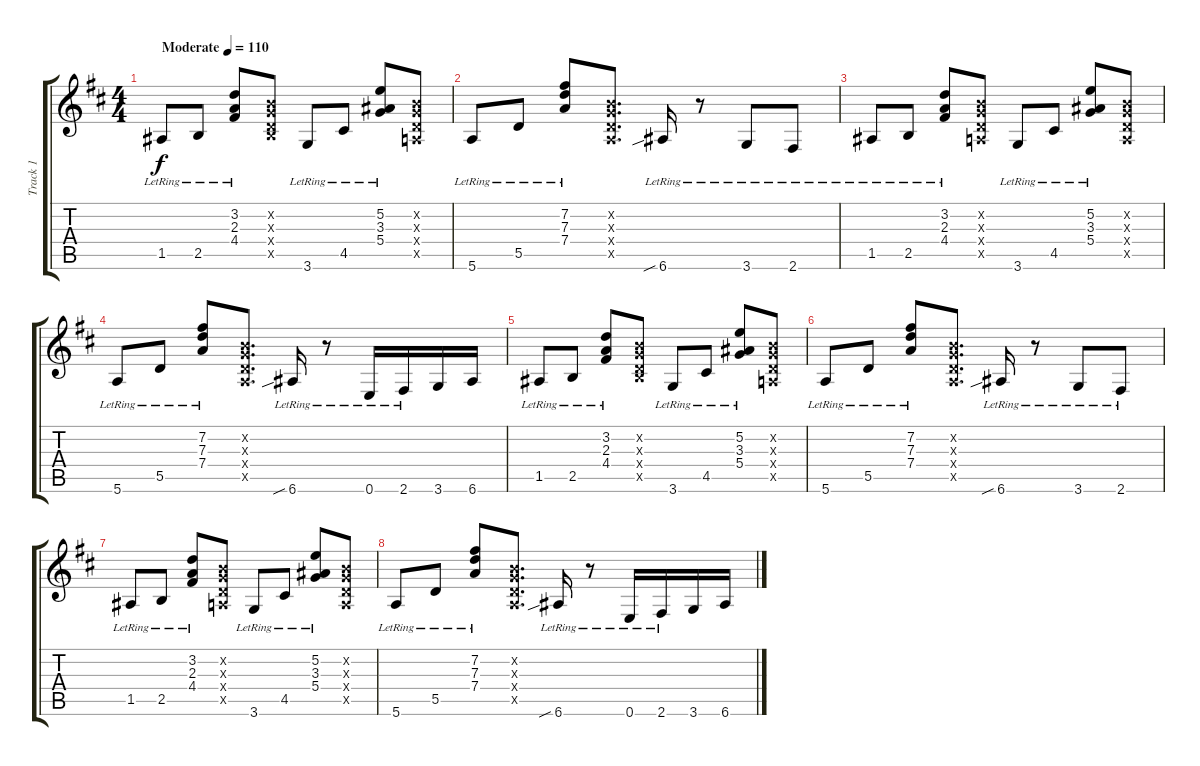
\track ("Track 1" "Track 1") {instrument electricguitarjazz}
\staff {score tabs}
\tuning (E4 B3 G3 D3 A2 E2) {hide}
\ts (4 4)
\tempo (110 "Moderate")
\clef g2
\ks bminor
1.5{lr}.8{dy f instrument electricguitarjazz} 2.5{lr}.8 (3.2{lr} 2.3{lr} 4.4{lr}).8 (0.2{x} 0.3{x} 0.4{x} 2.5{x}).8 3.6{lr}.8 4.5{lr}.8 (5.2{lr} 3.3{lr} 5.4{lr}).8 (0.2{x} 0.3{x} 0.4{x} 0.5{x}).8 |
5.6{lr}.8 5.5{lr}.8 (7.2{lr} 7.3{lr} 7.4{lr}).8 (0.2{x} 0.3{x} 0.4{x} 0.5{x}).8{d} 6.6{sib lr}.16 r.8 3.6{lr}.8 2.6{lr}.8 |
1.5{lr}.8 2.5{lr}.8 (3.2{lr} 2.3{lr} 4.4{lr}).8 (0.2{x} 0.3{x} 0.4{x} 0.5{x}).8 3.6{lr}.8 4.5{lr}.8 (5.2{lr} 3.3{lr} 5.4{lr}).8 (0.2{x} 0.3{x} 0.4{x} 0.5{x}).8 |
5.6{lr}.8 5.5{lr}.8 (7.2{lr} 7.3{lr} 7.4{lr}).8 (0.2{x} 0.3{x} 0.4{x} 0.5{x}).8{d} 6.6{sib lr}.16 r.8 0.6{lr}.16 2.6{lr}.16 3.6.16 6.6.16 |
1.5{lr}.8 2.5{lr}.8 (3.2{lr} 2.3{lr} 4.4{lr}).8 (0.2{x} 0.3{x} 0.4{x} 2.5{x}).8 3.6{lr}.8 4.5{lr}.8 (5.2{lr} 3.3{lr} 5.4{lr}).8 (0.2{x} 0.3{x} 0.4{x} 0.5{x}).8 |
5.6{lr}.8 5.5{lr}.8 (7.2{lr} 7.3{lr} 7.4{lr}).8 (0.2{x} 0.3{x} 0.4{x} 0.5{x}).8{d} 6.6{sib lr}.16 r.8 3.6{lr}.8 2.6{lr}.8 |
1.5{lr}.8 2.5{lr}.8 (3.2{lr} 2.3{lr} 4.4{lr}).8 (0.2{x} 0.3{x} 0.4{x} 0.5{x}).8 3.6{lr}.8 4.5{lr}.8 (5.2{lr} 3.3{lr} 5.4{lr}).8 (0.2{x} 0.3{x} 0.4{x} 0.5{x}).8 |
5.6{lr}.8 5.5{lr}.8 (7.2{lr} 7.3{lr} 7.4{lr}).8 (0.2{x} 0.3{x} 0.4{x} 0.5{x}).8{d} 6.6{sib lr}.16 r.8 0.6{lr}.16 2.6{lr}.16 3.6.16 6.6.16
